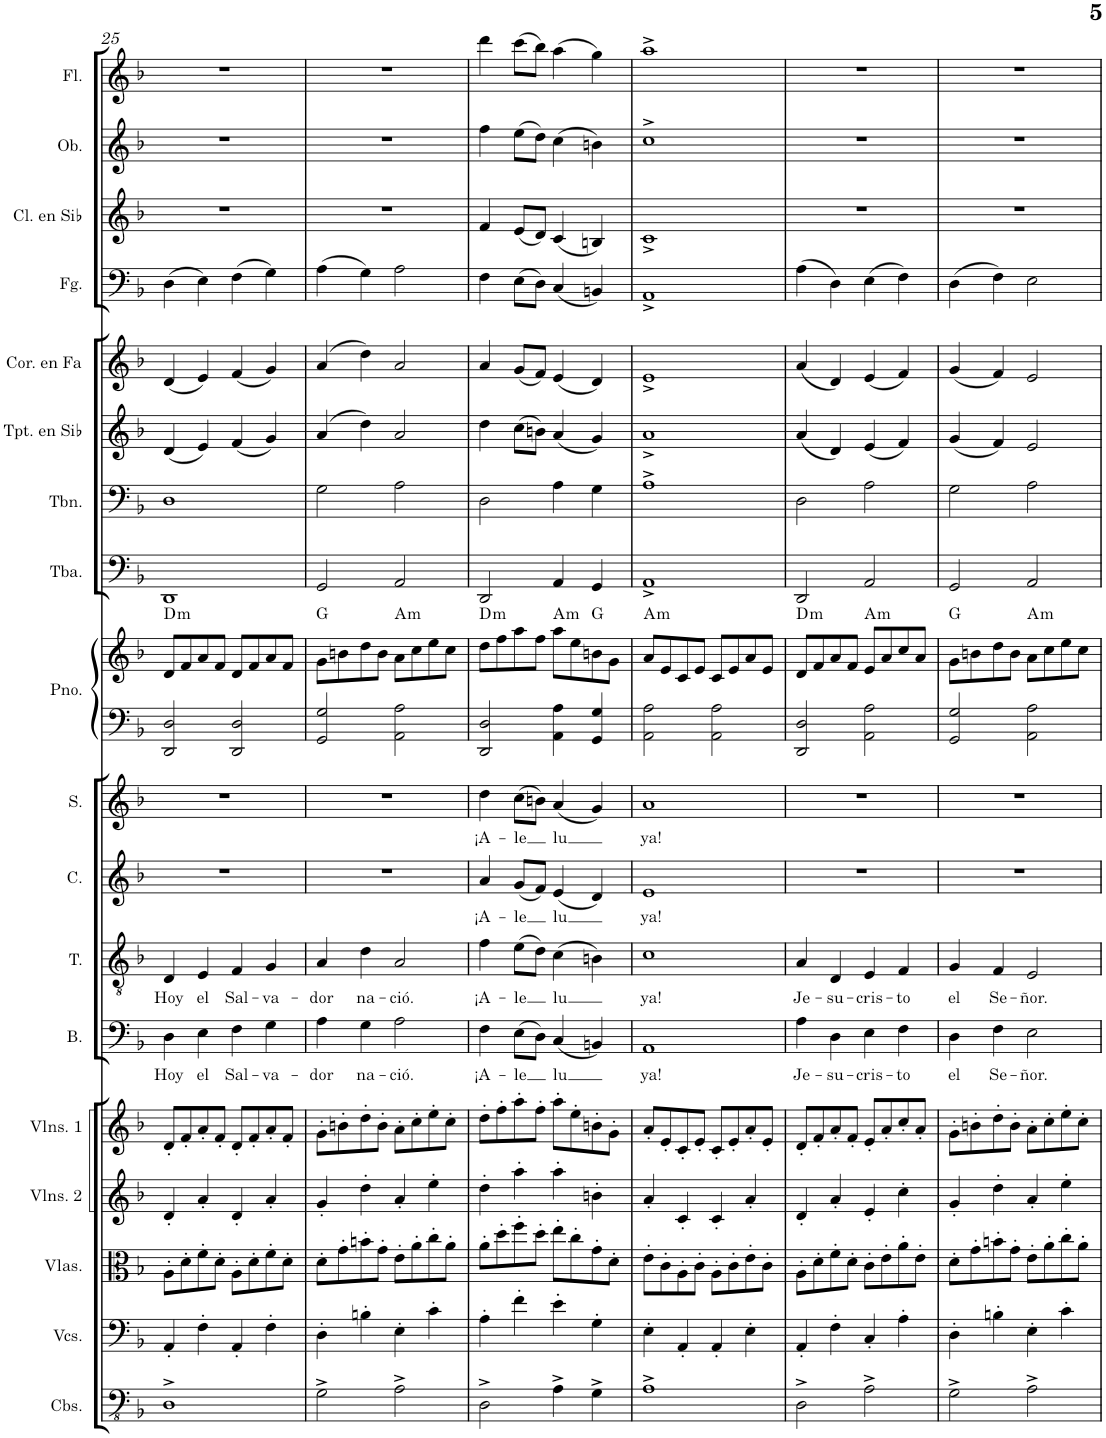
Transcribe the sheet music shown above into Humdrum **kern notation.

**kern	**kern	**kern	**kern	**kern	**kern	**text	**kern	**text	**kern	**text	**kern	**text	**kern	**kern	**harte	**kern	**kern	**kern	**kern	**kern	**kern	**kern	**kern
*part18	*part17	*part16	*part15	*part14	*part13	*part13	*part12	*part12	*part11	*part11	*part10	*part10	*part9	*part9	*part9	*part8	*part7	*part6	*part5	*part4	*part3	*part2	*part1
*staff19	*staff18	*staff17	*staff16	*staff15	*staff14	*staff14	*staff13	*staff13	*staff12	*staff12	*staff11	*staff11	*staff10	*staff9	*	*staff8	*staff7	*staff6	*staff5	*staff4	*staff3	*staff2	*staff1
*I"Contrabajos	*I"Violonchelos	*I"Violas	*I"Violines 2	*I"Violines 1	*I"Bajo	*	*I"Tenor	*	*I"Contralto	*	*I"Soprano	*	*I"Piano	*	*	*I"Tuba	*I"Trombón	*I"Trompeta en Sib	*I"Trompa en Fa	*I"Fagot	*I"Clarinete en Sib	*I"Oboe	*I"Flauta
*I'Cbs.	*I'Vcs.	*I'Vlas.	*I'Vlns. 2	*I'Vlns. 1	*I'B.	*	*I'T.	*	*I'C.	*	*I'S.	*	*I'Pno.	*	*	*I'Tba.	*I'Tbn.	*I'Tpt. en Sib	*	*I'Fg.	*I'Cl. en Sib	*I'Ob.	*I'Fl.
!!LO:PB:g=z
*clefFv4	*clefF4	*clefC3	*clefG2	*clefG2	*clefF4	*	*clefGv2	*	*clefG2	*	*clefG2	*	*clefF4	*clefG2	*	*clefF4	*clefF4	*clefG2	*clefG2	*clefF4	*clefG2	*clefG2	*clefG2
*	*	*	*	*	*	*	*	*	*	*	*	*	*	*	*	*	*	*Trd1c2	*Trd4c7	*	*Trd1c2	*	*
*k[b-]	*k[b-]	*k[b-]	*k[b-]	*k[b-]	*k[b-]	*	*k[b-]	*	*k[b-]	*	*k[b-]	*	*k[b-]	*k[b-]	*	*k[b-]	*k[b-]	*k[b-]	*k[b-]	*k[b-]	*k[b-]	*k[b-]	*k[b-]
*M2/2	*M2/2	*M2/2	*M2/2	*M2/2	*M2/2	*	*M2/2	*	*M2/2	*	*M2/2	*	*M2/2	*M2/2	*	*M2/2	*M2/2	*M2/2	*M2/2	*M2/2	*M2/2	*M2/2	*M2/2
*met(c|)	*met(c|)	*met(c|)	*met(c|)	*met(c|)	*met(c|)	*	*met(c|)	*	*met(c|)	*	*met(c|)	*	*met(c|)	*met(c|)	*	*met(c|)	*met(c|)	*met(c|)	*met(c|)	*met(c|)	*met(c|)	*met(c|)	*met(c|)
=25	=25	=25	=25	=25	=25	=25	=25	=25	=25	=25	=25	=25	=25	=25	=25	=25	=25	=25	=25	=25	=25	=25	=25
!	!	!	!	!	!	!LO:LY:b	!	!LO:LY:b	!	!	!	!	!	!	!LO:H:kt=m	!	!	!	!	!	!	!	!
1DD^	4AA'/	8A'\L	4d'/	8d'/L	4D\	Hoy	4D/	Hoy	1r	.	1r	.	2DD/ 2D/	8d/L	D:min	1DD	1D	(4d/	(4d/	(4D\	1r	1r	1r
.	.	8d'\	.	8f'/	.	.	.	.	.	.	.	.	.	8f/	.	.	.	.	.	.	.	.	.
!	!	!	!	!	!	!LO:LY:b	!	!LO:LY:b	!	!	!	!	!	!	!	!	!	!	!	!	!	!	!
.	4F'\	8f'\	4a'/	8a'/	4E\	el	4E/	el	.	.	.	.	.	8a/	.	.	.	4e/)	4e/)	4E\)	.	.	.
.	.	8d'\J	.	8f'/J	.	.	.	.	.	.	.	.	.	8f/J	.	.	.	.	.	.	.	.	.
!	!	!	!	!	!	!LO:LY:b	!	!LO:LY:b	!	!	!	!	!	!	!	!	!	!	!	!	!	!	!
.	4AA'/	8A'\L	4d'/	8d'/L	4F\	Sal-	4F/	Sal-	.	.	.	.	2DD/ 2D/	8d/L	.	.	.	(4f/	(4f/	(4F\	.	.	.
.	.	8d'\	.	8f'/	.	.	.	.	.	.	.	.	.	8f/	.	.	.	.	.	.	.	.	.
!	!	!	!	!	!	!LO:LY:b	!	!LO:LY:b	!	!	!	!	!	!	!	!	!	!	!	!	!	!	!
.	4F'\	8f'\	4a'/	8a'/	4G\	-va-	4G/	-va-	.	.	.	.	.	8a/	.	.	.	4g/)	4g/)	4G\)	.	.	.
.	.	8d'\J	.	8f'/J	.	.	.	.	.	.	.	.	.	8f/J	.	.	.	.	.	.	.	.	.
=26	=26	=26	=26	=26	=26	=26	=26	=26	=26	=26	=26	=26	=26	=26	=26	=26	=26	=26	=26	=26	=26	=26	=26
!	!	!	!	!	!	!LO:LY:b	!	!LO:LY:b	!	!	!	!	!	!	!	!	!	!	!	!	!	!	!
2GG^\	4D'\	8d'\L	4g'/	8g'\L	4A\	-dor	4A/	-dor	1r	.	1r	.	2GG/ 2G/	8g\L	G:maj	2GG/	2G\	(4a/	(4a/	(4A\	1r	1r	1r
.	.	8g'\	.	8bn'\	.	.	.	.	.	.	.	.	.	8bn\	.	.	.	.	.	.	.	.	.
!	!	!	!	!	!	!LO:LY:b	!	!LO:LY:b	!	!	!	!	!	!	!	!	!	!	!	!	!	!	!
.	4Bn'\	8bn'\	4dd'\	8dd'\	4G\	na-	4d\	na-	.	.	.	.	.	8dd\	.	.	.	4dd\)	4dd\)	4G\)	.	.	.
.	.	8g'\J	.	8b'\J	.	.	.	.	.	.	.	.	.	8b\J	.	.	.	.	.	.	.	.	.
!	!	!	!	!	!	!LO:LY:b	!	!LO:LY:b	!	!	!	!	!	!	!LO:H:kt=m	!	!	!	!	!	!	!	!
2AA^\	4E'\	8e'\L	4a'/	8a'\L	2A\	-ció.	2A/	-ció.	.	.	.	.	2AA\ 2A\	8a\L	A:min	2AA/	2A\	2a/	2a/	2A\	.	.	.
.	.	8a'\	.	8cc'\	.	.	.	.	.	.	.	.	.	8cc\	.	.	.	.	.	.	.	.	.
.	4c'\	8cc'\	4ee'\	8ee'\	.	.	.	.	.	.	.	.	.	8ee\	.	.	.	.	.	.	.	.	.
.	.	8a'\J	.	8cc'\J	.	.	.	.	.	.	.	.	.	8cc\J	.	.	.	.	.	.	.	.	.
=27	=27	=27	=27	=27	=27	=27	=27	=27	=27	=27	=27	=27	=27	=27	=27	=27	=27	=27	=27	=27	=27	=27	=27
!	!	!	!	!	!	!LO:LY:b	!	!LO:LY:b	!	!LO:LY:b	!	!LO:LY:b	!	!	!LO:H:kt=m	!	!	!	!	!	!	!	!
2DD^\	4A'\	8a'\L	4dd'\	8dd'\L	4F\	¡A-	4f\	¡A-	4a/	¡A-	4dd\	¡A-	2DD/ 2D/	8dd\L	D:min	2DD/	2D\	4dd\	4a/	4F\	4f/	4ff\	4ddd\
.	.	8dd'\	.	8ff'\	.	.	.	.	.	.	.	.	.	8ff\	.	.	.	.	.	.	.	.	.
!	!	!	!	!	!	!LO:LY:b	!	!LO:LY:b	!	!LO:LY:b	!	!LO:LY:b	!	!	!	!	!	!	!	!	!	!	!
.	4f'\	8ff'\	4aa'\	8aa'\	(8E\L	-le	(8e\L	-le	(8g/L	-le	(8cc\L	-le	.	8aa\	.	.	.	(8cc\L	(8g/L	(8E\L	(8e/L	(8ee\L	(8ccc\L
.	.	8dd'\J	.	8ff'\J	8D\J)	.	8d\J)	.	8f/J)	.	8bn\J)	.	.	8ff\J	.	.	.	8bn\J)	8f/J)	8D\J)	8d/J)	8dd\J)	8bb-\J)
!	!	!	!	!	!	!LO:LY:b	!	!LO:LY:b	!	!LO:LY:b	!	!LO:LY:b	!	!	!LO:H:kt=m	!	!	!	!	!	!	!	!
4AA^\	4e'\	8ee'\L	4aa'\	8aa'\L	(4C/	lu	(4c\	lu	(4e/	lu	(4a/	lu	4AA\ 4A\	8aa\L	A:min	4AA/	4A\	(4a/	(4e/	(4C/	(4c/	(4cc\	(4aa\
.	.	8cc'\	.	8ee'\	.	.	.	.	.	.	.	.	.	8ee\	.	.	.	.	.	.	.	.	.
4GG^\	4G'\	8g'\	4bn'\	8bn'\	4BBn/)	.	4Bn\)	.	4d/)	.	4g/)	.	4GG/ 4G/	8bn\	G:maj	4GG/	4G\	4g/)	4d/)	4BBn/)	4Bn/)	4bn\)	4gg\)
.	.	8d'\J	.	8g'\J	.	.	.	.	.	.	.	.	.	8g\J	.	.	.	.	.	.	.	.	.
=28	=28	=28	=28	=28	=28	=28	=28	=28	=28	=28	=28	=28	=28	=28	=28	=28	=28	=28	=28	=28	=28	=28	=28
!	!	!	!	!	!	!LO:LY:b	!	!LO:LY:b	!	!LO:LY:b	!	!LO:LY:b	!	!	!LO:H:kt=m	!	!	!	!	!	!	!	!
1AA^	4E'\	8e'\L	4a'/	8a'/L	1AA	ya!	1c	ya!	1e	ya!	1a	ya!	2AA\ 2A\	8a/L	A:min	1AA^	1A^	1a^	1e^	1AA^	1c^	1cc^	1aa^
.	.	8c'\	.	8e'/	.	.	.	.	.	.	.	.	.	8e/	.	.	.	.	.	.	.	.	.
.	4AA'/	8A'\	4c'/	8c'/	.	.	.	.	.	.	.	.	.	8c/	.	.	.	.	.	.	.	.	.
.	.	8c'\J	.	8e'/J	.	.	.	.	.	.	.	.	.	8e/J	.	.	.	.	.	.	.	.	.
.	4AA'/	8A'\L	4c'/	8c'/L	.	.	.	.	.	.	.	.	2AA\ 2A\	8c/L	.	.	.	.	.	.	.	.	.
.	.	8c'\	.	8e'/	.	.	.	.	.	.	.	.	.	8e/	.	.	.	.	.	.	.	.	.
.	4E'\	8e'\	4a'/	8a'/	.	.	.	.	.	.	.	.	.	8a/	.	.	.	.	.	.	.	.	.
.	.	8c'\J	.	8e'/J	.	.	.	.	.	.	.	.	.	8e/J	.	.	.	.	.	.	.	.	.
=29	=29	=29	=29	=29	=29	=29	=29	=29	=29	=29	=29	=29	=29	=29	=29	=29	=29	=29	=29	=29	=29	=29	=29
!	!	!	!	!	!	!LO:LY:b	!	!LO:LY:b	!	!	!	!	!	!	!LO:H:kt=m	!	!	!	!	!	!	!	!
2DD^\	4AA'/	8A'\L	4d'/	8d'/L	4A\	Je-	4A/	Je-	1r	.	1r	.	2DD/ 2D/	8d/L	D:min	2DD/	2D\	(4a/	(4a/	(4A\	1r	1r	1r
.	.	8d'\	.	8f'/	.	.	.	.	.	.	.	.	.	8f/	.	.	.	.	.	.	.	.	.
!	!	!	!	!	!	!LO:LY:b	!	!LO:LY:b	!	!	!	!	!	!	!	!	!	!	!	!	!	!	!
.	4F'\	8f'\	4a'/	8a'/	4D\	-su-	4D/	-su-	.	.	.	.	.	8a/	.	.	.	4d/)	4d/)	4D\)	.	.	.
.	.	8d'\J	.	8f'/J	.	.	.	.	.	.	.	.	.	8f/J	.	.	.	.	.	.	.	.	.
!	!	!	!	!	!	!LO:LY:b	!	!LO:LY:b	!	!	!	!	!	!	!LO:H:kt=m	!	!	!	!	!	!	!	!
2AA^\	4C'/	8c'\L	4e'/	8e'/L	4E\	-cris-	4E/	-cris-	.	.	.	.	2AA\ 2A\	8e/L	A:min	2AA/	2A\	(4e/	(4e/	(4E\	.	.	.
.	.	8e'\	.	8a'/	.	.	.	.	.	.	.	.	.	8a/	.	.	.	.	.	.	.	.	.
!	!	!	!	!	!	!LO:LY:b	!	!LO:LY:b	!	!	!	!	!	!	!	!	!	!	!	!	!	!	!
.	4A'\	8a'\	4cc'\	8cc'/	4F\	-to	4F/	-to	.	.	.	.	.	8cc/	.	.	.	4f/)	4f/)	4F\)	.	.	.
.	.	8e'\J	.	8a'/J	.	.	.	.	.	.	.	.	.	8a/J	.	.	.	.	.	.	.	.	.
=30	=30	=30	=30	=30	=30	=30	=30	=30	=30	=30	=30	=30	=30	=30	=30	=30	=30	=30	=30	=30	=30	=30	=30
!	!	!	!	!	!	!LO:LY:b	!	!LO:LY:b	!	!	!	!	!	!	!	!	!	!	!	!	!	!	!
2GG^\	4D'\	8d'\L	4g'/	8g'\L	4D\	el	4G/	el	1r	.	1r	.	2GG/ 2G/	8g\L	G:maj	2GG/	2G\	(4g/	(4g/	(4D\	1r	1r	1r
.	.	8g'\	.	8bn'\	.	.	.	.	.	.	.	.	.	8bn\	.	.	.	.	.	.	.	.	.
!	!	!	!	!	!	!LO:LY:b	!	!LO:LY:b	!	!	!	!	!	!	!	!	!	!	!	!	!	!	!
.	4Bn'\	8bn'\	4dd'\	8dd'\	4F\	Se-	4F/	Se-	.	.	.	.	.	8dd\	.	.	.	4f/)	4f/)	4F\)	.	.	.
.	.	8g'\J	.	8b'\J	.	.	.	.	.	.	.	.	.	8b\J	.	.	.	.	.	.	.	.	.
!	!	!	!	!	!	!LO:LY:b	!	!LO:LY:b	!	!	!	!	!	!	!LO:H:kt=m	!	!	!	!	!	!	!	!
2AA^\	4E'\	8e'\L	4a'/	8a'\L	2E\	-ñor.	2E/	-ñor.	.	.	.	.	2AA\ 2A\	8a\L	A:min	2AA/	2A\	2e/	2e/	2E\	.	.	.
.	.	8a'\	.	8cc'\	.	.	.	.	.	.	.	.	.	8cc\	.	.	.	.	.	.	.	.	.
.	4c'\	8cc'\	4ee'\	8ee'\	.	.	.	.	.	.	.	.	.	8ee\	.	.	.	.	.	.	.	.	.
.	.	8a'\J	.	8cc'\J	.	.	.	.	.	.	.	.	.	8cc\J	.	.	.	.	.	.	.	.	.
=	=	=	=	=	=	=	=	=	=	=	=	=	=	=	=	=	=	=	=	=	=	=	=
*-	*-	*-	*-	*-	*-	*-	*-	*-	*-	*-	*-	*-	*-	*-	*-	*-	*-	*-	*-	*-	*-	*-	*-
